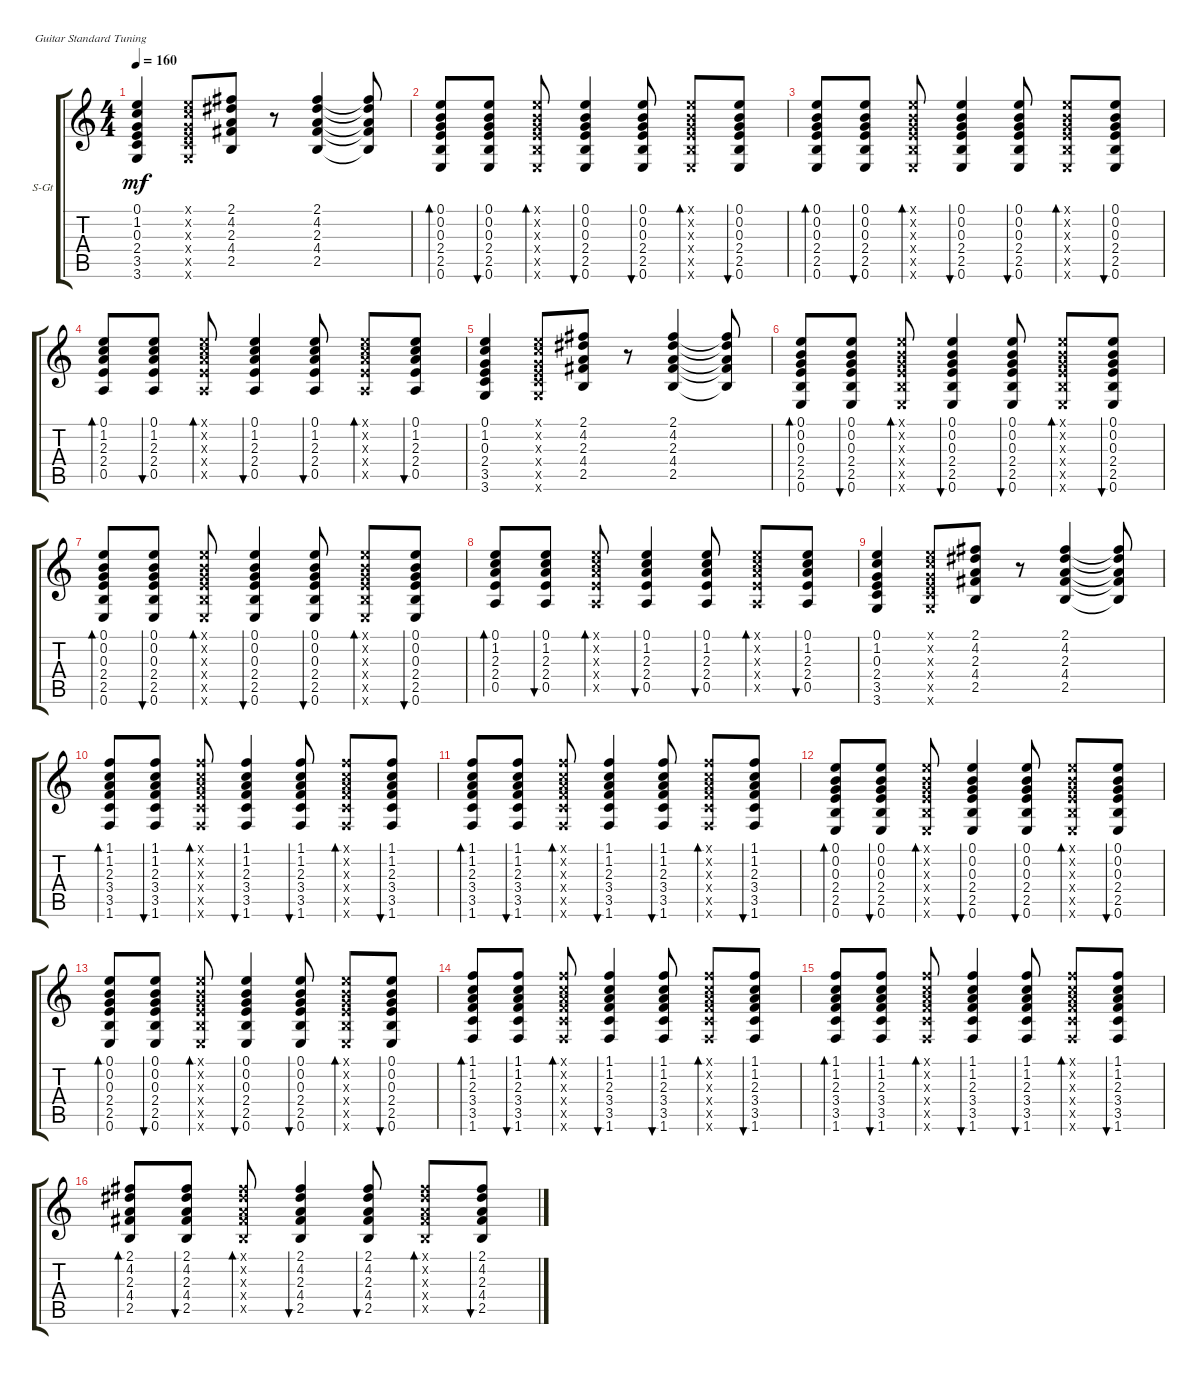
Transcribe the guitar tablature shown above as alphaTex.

\defaultSystemsLayout 4
\bracketExtendMode groupsimilarinstruments
\firstSystemTrackNameOrientation horizontal
\otherSystemsTrackNameOrientation horizontal
\track ("Steel Guitar" "S-Gt") {instrument acousticguitarsteel}
\staff {score tabs}
\tuning (E4 B3 G3 D3 A2 E2)
\ts (4 4)
\tempo 160
\clef g2
\ks c
(3.6 3.5 2.4 0.3 1.2 0.1).4{dy mf} (3.6{x} 3.5{x} 2.4{x} 0.3{x} 1.2{x} 0.1{x}).8 (2.5 4.4 4.2 2.3 2.1).8 r.8 (2.5 4.4 4.2 2.3 2.1).4 (2.1{t} 4.2{t} 2.3{t} 4.4{t} 2.5{t}).8 |
(0.6 2.5 2.4 0.3 0.2 0.1).8{bd 116} (0.6 2.5 2.4 0.3 0.2 0.1).8{bu 115} (0.6{x} 2.5{x} 2.4{x} 0.3{x} 0.2{x} 0.1{x}).8{bd 116} (0.6 2.5 2.4 0.3 0.2 0.1).4{bu 115} (0.6 2.5 2.4 0.3 0.2 0.1).8{bu 115} (0.6{x} 2.5{x} 2.4{x} 0.3{x} 0.2{x} 0.1{x}).8{bd 116} (0.6 2.5 2.4 0.3 0.2 0.1).8{bu 115} |
(0.6 2.5 2.4 0.3 0.2 0.1).8{bd 116} (0.6 2.5 2.4 0.3 0.2 0.1).8{bu 115} (0.6{x} 2.5{x} 2.4{x} 0.3{x} 0.2{x} 0.1{x}).8{bd 116} (0.6 2.5 2.4 0.3 0.2 0.1).4{bu 115} (0.6 2.5 2.4 0.3 0.2 0.1).8{bu 115} (0.6{x} 2.5{x} 2.4{x} 0.3{x} 0.2{x} 0.1{x}).8{bd 116} (0.6 2.5 2.4 0.3 0.2 0.1).8{bu 115} |
(0.5 2.4 2.3 1.2 0.1).8{bd 114} (0.1 1.2 2.3 2.4 0.5).8{bu 114} (0.5{x} 2.4{x} 2.3{x} 1.2{x} 0.1{x}).8{bd 114} (0.1 1.2 2.3 2.4 0.5).4{bu 114} (0.1 1.2 2.3 2.4 0.5).8{bu 114} (0.5{x} 2.4{x} 2.3{x} 1.2{x} 0.1{x}).8{bd 114} (0.1 1.2 2.3 2.4 0.5).8{bu 114} |
(3.6 3.5 2.4 0.3 1.2 0.1).4 (3.6{x} 3.5{x} 2.4{x} 0.3{x} 1.2{x} 0.1{x}).8 (2.5 4.4 4.2 2.3 2.1).8 r.8 (2.5 4.4 4.2 2.3 2.1).4 (2.1{t} 4.2{t} 2.3{t} 4.4{t} 2.5{t}).8 |
(0.6 2.5 2.4 0.3 0.2 0.1).8{bd 116} (0.6 2.5 2.4 0.3 0.2 0.1).8{bu 115} (0.6{x} 2.5{x} 2.4{x} 0.3{x} 0.2{x} 0.1{x}).8{bd 116} (0.6 2.5 2.4 0.3 0.2 0.1).4{bu 115} (0.6 2.5 2.4 0.3 0.2 0.1).8{bu 115} (0.6{x} 2.5{x} 2.4{x} 0.3{x} 0.2{x} 0.1{x}).8{bd 116} (0.6 2.5 2.4 0.3 0.2 0.1).8{bu 115} |
(0.6 2.5 2.4 0.3 0.2 0.1).8{bd 116} (0.6 2.5 2.4 0.3 0.2 0.1).8{bu 115} (0.6{x} 2.5{x} 2.4{x} 0.3{x} 0.2{x} 0.1{x}).8{bd 116} (0.6 2.5 2.4 0.3 0.2 0.1).4{bu 115} (0.6 2.5 2.4 0.3 0.2 0.1).8{bu 115} (0.6{x} 2.5{x} 2.4{x} 0.3{x} 0.2{x} 0.1{x}).8{bd 116} (0.6 2.5 2.4 0.3 0.2 0.1).8{bu 115} |
(0.5 2.4 2.3 1.2 0.1).8{bd 114} (0.1 1.2 2.3 2.4 0.5).8{bu 114} (0.5{x} 2.4{x} 2.3{x} 1.2{x} 0.1{x}).8{bd 114} (0.1 1.2 2.3 2.4 0.5).4{bu 114} (0.1 1.2 2.3 2.4 0.5).8{bu 114} (0.5{x} 2.4{x} 2.3{x} 1.2{x} 0.1{x}).8{bd 114} (0.1 1.2 2.3 2.4 0.5).8{bu 114} |
(3.6 3.5 2.4 0.3 1.2 0.1).4 (3.6{x} 3.5{x} 2.4{x} 0.3{x} 1.2{x} 0.1{x}).8 (2.5 4.4 4.2 2.3 2.1).8 r.8 (2.5 4.4 4.2 2.3 2.1).4 (2.1{t} 4.2{t} 2.3{t} 4.4{t} 2.5{t}).8 |
(1.6 3.5 3.4 2.3 1.2 1.1).8{bd 116} (1.6 3.5 3.4 2.3 1.2 1.1).8{bu 115} (1.6{x} 3.5{x} 3.4{x} 2.3{x} 1.2{x} 1.1{x}).8{bd 116} (1.6 3.5 3.4 2.3 1.2 1.1).4{bu 115} (1.6 3.5 3.4 2.3 1.2 1.1).8{bu 115} (1.6{x} 3.5{x} 3.4{x} 2.3{x} 1.2{x} 1.1{x}).8{bd 116} (1.6 3.5 3.4 2.3 1.2 1.1).8{bu 115} |
(1.6 3.5 3.4 2.3 1.2 1.1).8{bd 116} (1.6 3.5 3.4 2.3 1.2 1.1).8{bu 115} (1.6{x} 3.5{x} 3.4{x} 2.3{x} 1.2{x} 1.1{x}).8{bd 116} (1.6 3.5 3.4 2.3 1.2 1.1).4{bu 115} (1.6 3.5 3.4 2.3 1.2 1.1).8{bu 115} (1.6{x} 3.5{x} 3.4{x} 2.3{x} 1.2{x} 1.1{x}).8{bd 116} (1.6 3.5 3.4 2.3 1.2 1.1).8{bu 115} |
(0.6 2.5 2.4 0.3 0.2 0.1).8{bd 116} (0.6 2.5 2.4 0.3 0.2 0.1).8{bu 115} (0.6{x} 2.5{x} 2.4{x} 0.3{x} 0.2{x} 0.1{x}).8{bd 116} (0.6 2.5 2.4 0.3 0.2 0.1).4{bu 115} (0.6 2.5 2.4 0.3 0.2 0.1).8{bu 115} (0.6{x} 2.5{x} 2.4{x} 0.3{x} 0.2{x} 0.1{x}).8{bd 116} (0.6 2.5 2.4 0.3 0.2 0.1).8{bu 115} |
(0.6 2.5 2.4 0.3 0.2 0.1).8{bd 116} (0.6 2.5 2.4 0.3 0.2 0.1).8{bu 115} (0.6{x} 2.5{x} 2.4{x} 0.3{x} 0.2{x} 0.1{x}).8{bd 116} (0.6 2.5 2.4 0.3 0.2 0.1).4{bu 115} (0.6 2.5 2.4 0.3 0.2 0.1).8{bu 115} (0.6{x} 2.5{x} 2.4{x} 0.3{x} 0.2{x} 0.1{x}).8{bd 116} (0.6 2.5 2.4 0.3 0.2 0.1).8{bu 115} |
(1.6 3.5 3.4 2.3 1.2 1.1).8{bd 116} (1.6 3.5 3.4 2.3 1.2 1.1).8{bu 115} (1.6{x} 3.5{x} 3.4{x} 2.3{x} 1.2{x} 1.1{x}).8{bd 116} (1.6 3.5 3.4 2.3 1.2 1.1).4{bu 115} (1.6 3.5 3.4 2.3 1.2 1.1).8{bu 115} (1.6{x} 3.5{x} 3.4{x} 2.3{x} 1.2{x} 1.1{x}).8{bd 116} (1.6 3.5 3.4 2.3 1.2 1.1).8{bu 115} |
(1.6 3.5 3.4 2.3 1.2 1.1).8{bd 116} (1.6 3.5 3.4 2.3 1.2 1.1).8{bu 115} (1.6{x} 3.5{x} 3.4{x} 2.3{x} 1.2{x} 1.1{x}).8{bd 116} (1.6 3.5 3.4 2.3 1.2 1.1).4{bu 115} (1.6 3.5 3.4 2.3 1.2 1.1).8{bu 115} (1.6{x} 3.5{x} 3.4{x} 2.3{x} 1.2{x} 1.1{x}).8{bd 116} (1.6 3.5 3.4 2.3 1.2 1.1).8{bu 115} |
(2.5 4.4 2.3 4.2 2.1).8{bd 114} (2.5 4.4 2.3 4.2 2.1).8{bu 114} (2.5{x} 4.4{x} 2.3{x} 4.2{x} 2.1{x}).8{bd 114} (2.5 4.4 2.3 4.2 2.1).4{bu 114} (2.5 4.4 2.3 4.2 2.1).8{bu 114} (2.5{x} 4.4{x} 2.3{x} 4.2{x} 2.1{x}).8{bd 114} (2.5 4.4 2.3 4.2 2.1).8{bu 114}
